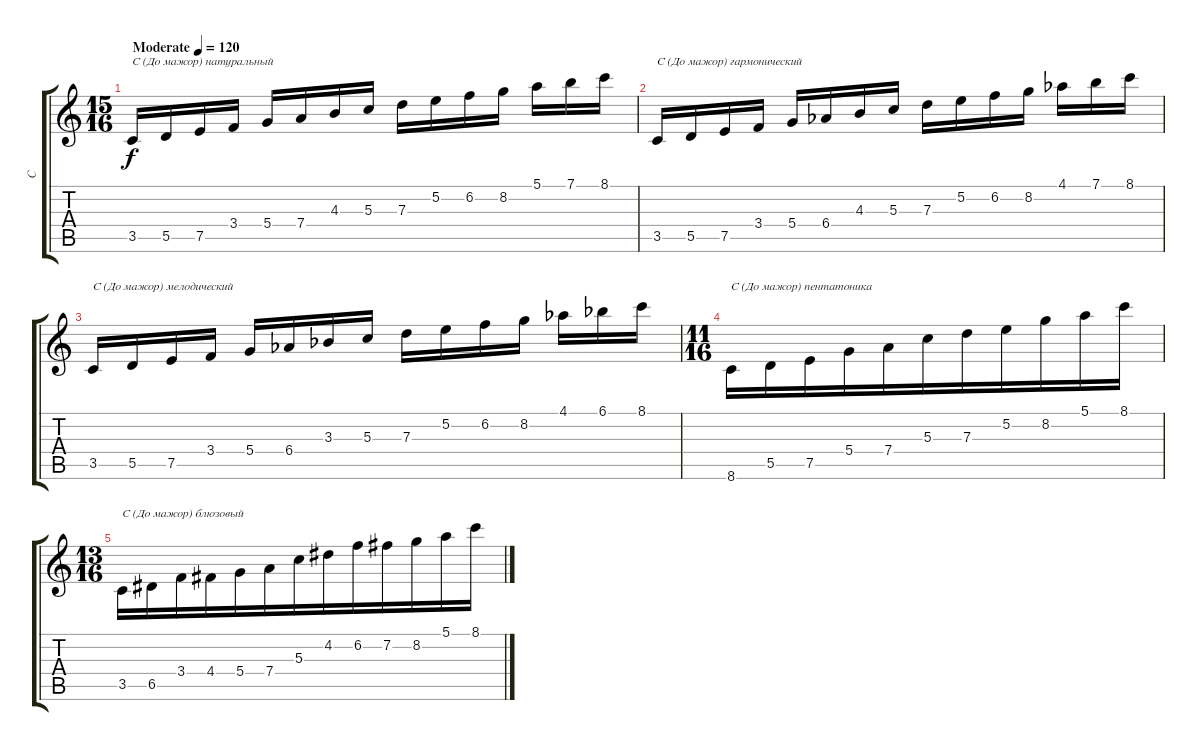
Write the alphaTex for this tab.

\track ("C" "C") {instrument acousticguitarsteel}
\staff {score tabs}
\tuning (E4 B3 G3 D3 A2 E2) {hide}
\ts (15 16)
\tempo (120 "Moderate")
\clef g2
\ks c
3.5.16{txt "C (До мажор) натуральный" dy f instrument acousticguitarsteel} 5.5.16 7.5.16 3.4.16 5.4.16 7.4.16 4.3.16 5.3.16 7.3.16 5.2.16 6.2.16 8.2.16 5.1.16 7.1.16 8.1.16 |
3.5.16{txt "C (До мажор) гармонический"} 5.5.16 7.5.16 3.4.16 5.4.16 6.4{acc b}.16 4.3.16 5.3.16 7.3.16 5.2.16 6.2.16 8.2.16 4.1{acc b}.16 7.1.16 8.1.16 |
3.5.16{txt "C (До мажор) мелодический"} 5.5.16 7.5.16 3.4.16 5.4.16 6.4{acc b}.16 3.3{acc b}.16 5.3.16 7.3.16 5.2.16 6.2.16 8.2.16 4.1{acc b}.16 6.1{acc b}.16 8.1.16 |
\ts (11 16)
8.6.16{txt "C (До мажор) пентатоника" beam merge} 5.5.16{beam merge} 7.5.16{beam merge} 5.4.16{beam merge} 7.4.16 5.3.16{beam merge} 7.3.16{beam merge} 5.2.16{beam merge} 8.2.16{beam merge} 5.1.16{beam merge} 8.1.16 |
\ts (13 16)
3.5.16{txt "C (До мажор) блюзовый" beam merge} 6.5.16{beam merge} 3.4.16{beam merge} 4.4.16{beam merge} 5.4.16{beam merge} 7.4.16 5.3.16{beam merge} 4.2.16{beam merge} 6.2.16{beam merge} 7.2.16{beam merge} 8.2.16{beam merge} 5.1.16{beam merge} 8.1.16
